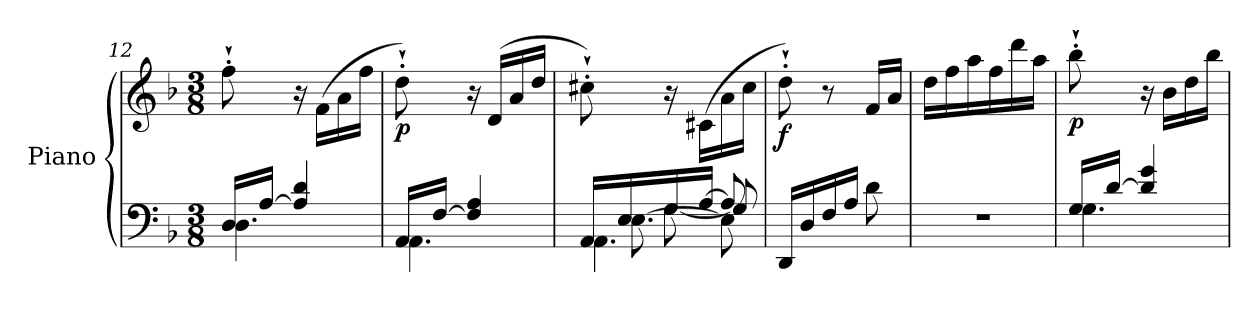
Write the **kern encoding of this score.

**kern	**kern	**dynam
*part1	*part1	*part1
*staff2	*staff1	*staff1/2
*I"Piano	*	*
*I'Pno	*	*
*clefF4	*clefG2	*
*k[b-]	*k[b-]	*
*M3/8	*M3/8	*
=12	=12	=12
*^	*	*
16D/LL	4.D\	8ff'`\	.
[16A/JJ	.	.	.
4A/] 4d/	.	16r	.
.	.	(>16f\LL	.
.	.	16a\	.
.	.	16ff\JJ	.
=13	=13	=13	=13
!	!	!	!LO:DY:b
16AA/LL	4.AA\	8dd'`\)	p
[16F/JJ	.	.	.
4F/] 4A/	.	16r	.
!	!	!	!LO:DY:b
.	.	(<16d/LL	other-dynamics
.	.	16a/	.
.	.	16dd/JJ	.
!!LO:LB:g=z
=14	=14	=14	=14
*^	*^	*	*
16AA/LL	4.AA\	16ryy	8ryy	8cc#X'`\)	.
16E/	.	[8.E\	.	.	.
16G/	.	.	[8G\	16r	.
[16A/JJ	.	.	.	(>16c#X\LL	.
8A/]	.	8E\]	8G/]	16a\	.
.	.	.	.	16cc#\JJ	.
*v	*v	*v	*v	*	*
!!LO:PB:g=z
=15	=15	=15
!	!	!LO:DY:b
16DD/LL	8dd'`\)	f
16D/	.	.
16F/	8r	.
16A/JJ	.	.
8d\	16f/LL	.
.	16a/JJ	.
=16	=16	=16
4.r	16dd\LL	.
.	16ff\	.
.	16aa\	.
.	16ff\	.
.	16ddd\	.
.	16aa\JJ	.
=17	=17	=17
*^	*	*
!	!	!	!LO:DY:b
16G/LL	4.G\	8bb-'`\	p
[16d/JJ	.	.	.
4d/] 4g/	.	16r	.
!	!	!	!LO:DY:b
.	.	16b-\LL	other-dynamics
.	.	16dd\	.
.	.	16bb-\JJ	.
*v	*v	*	*
=	=	=
*-	*-	*-
